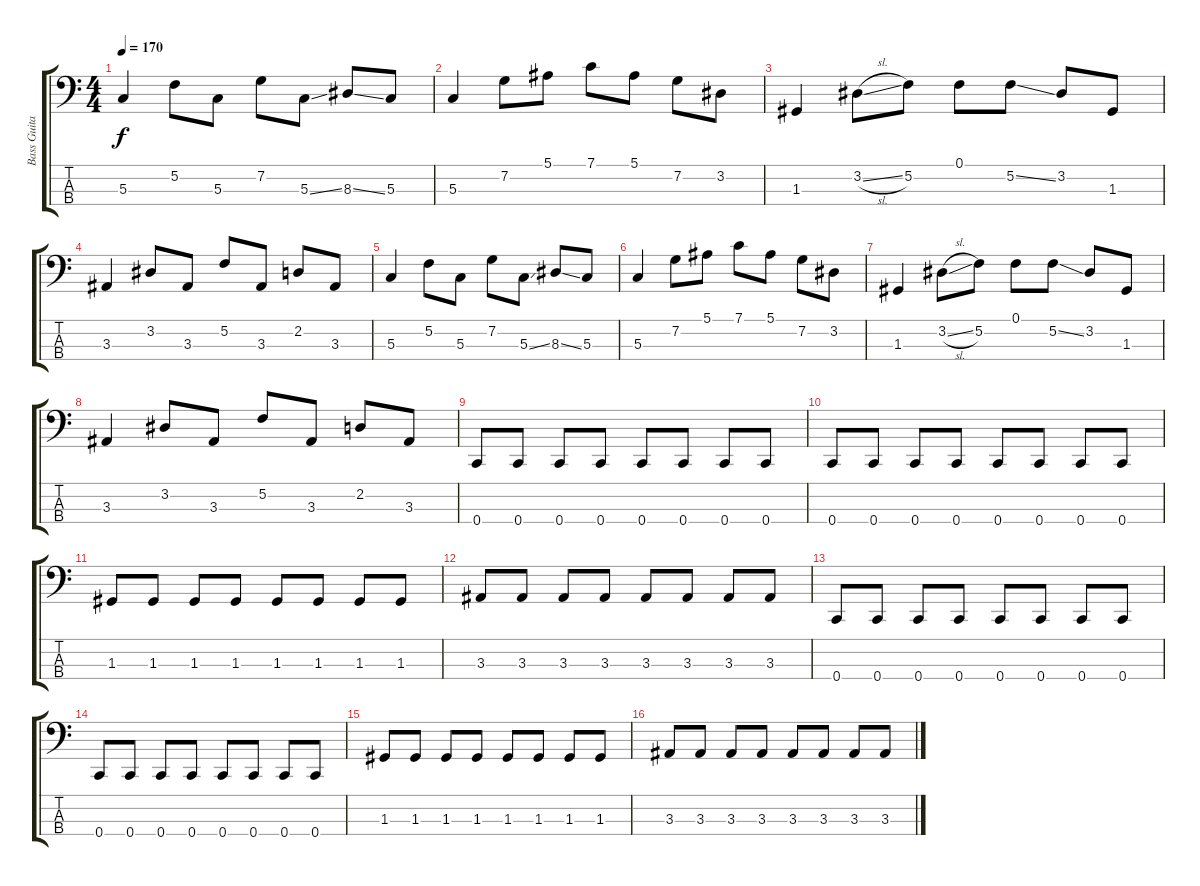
\track ("Bass Guitar" "Bass Guita") {instrument electricbasspick}
\staff {score tabs}
\tuning (F2 C2 G1 C1) {hide}
\ts (4 4)
\tempo 170
\clef f4
\ks c
5.3.4{dy f} 5.2.8 5.3.8 7.2.8 5.3{ss}.8 8.3{ss}.8 5.3.8 |
5.3.4 7.2.8 5.1.8 7.1.8 5.1.8 7.2.8 3.2.8 |
1.3.4 3.2{sl}.8 5.2.8 0.1.8 5.2{ss}.8 3.2.8 1.3.8 |
3.3.4 3.2.8 3.3.8 5.2.8 3.3.8 2.2.8 3.3.8 |
5.3.4 5.2.8 5.3.8 7.2.8 5.3{ss}.8 8.3{ss}.8 5.3.8 |
5.3.4 7.2.8 5.1.8 7.1.8 5.1.8 7.2.8 3.2.8 |
1.3.4 3.2{sl}.8 5.2.8 0.1.8 5.2{ss}.8 3.2.8 1.3.8 |
3.3.4 3.2.8 3.3.8 5.2.8 3.3.8 2.2.8 3.3.8 |
0.4.8 0.4.8 0.4.8 0.4.8 0.4.8 0.4.8 0.4.8 0.4.8 |
0.4.8 0.4.8 0.4.8 0.4.8 0.4.8 0.4.8 0.4.8 0.4.8 |
1.3.8 1.3.8 1.3.8 1.3.8 1.3.8 1.3.8 1.3.8 1.3.8 |
3.3.8 3.3.8 3.3.8 3.3.8 3.3.8 3.3.8 3.3.8 3.3.8 |
0.4.8 0.4.8 0.4.8 0.4.8 0.4.8 0.4.8 0.4.8 0.4.8 |
0.4.8 0.4.8 0.4.8 0.4.8 0.4.8 0.4.8 0.4.8 0.4.8 |
1.3.8 1.3.8 1.3.8 1.3.8 1.3.8 1.3.8 1.3.8 1.3.8 |
3.3.8 3.3.8 3.3.8 3.3.8 3.3.8 3.3.8 3.3.8 3.3.8
